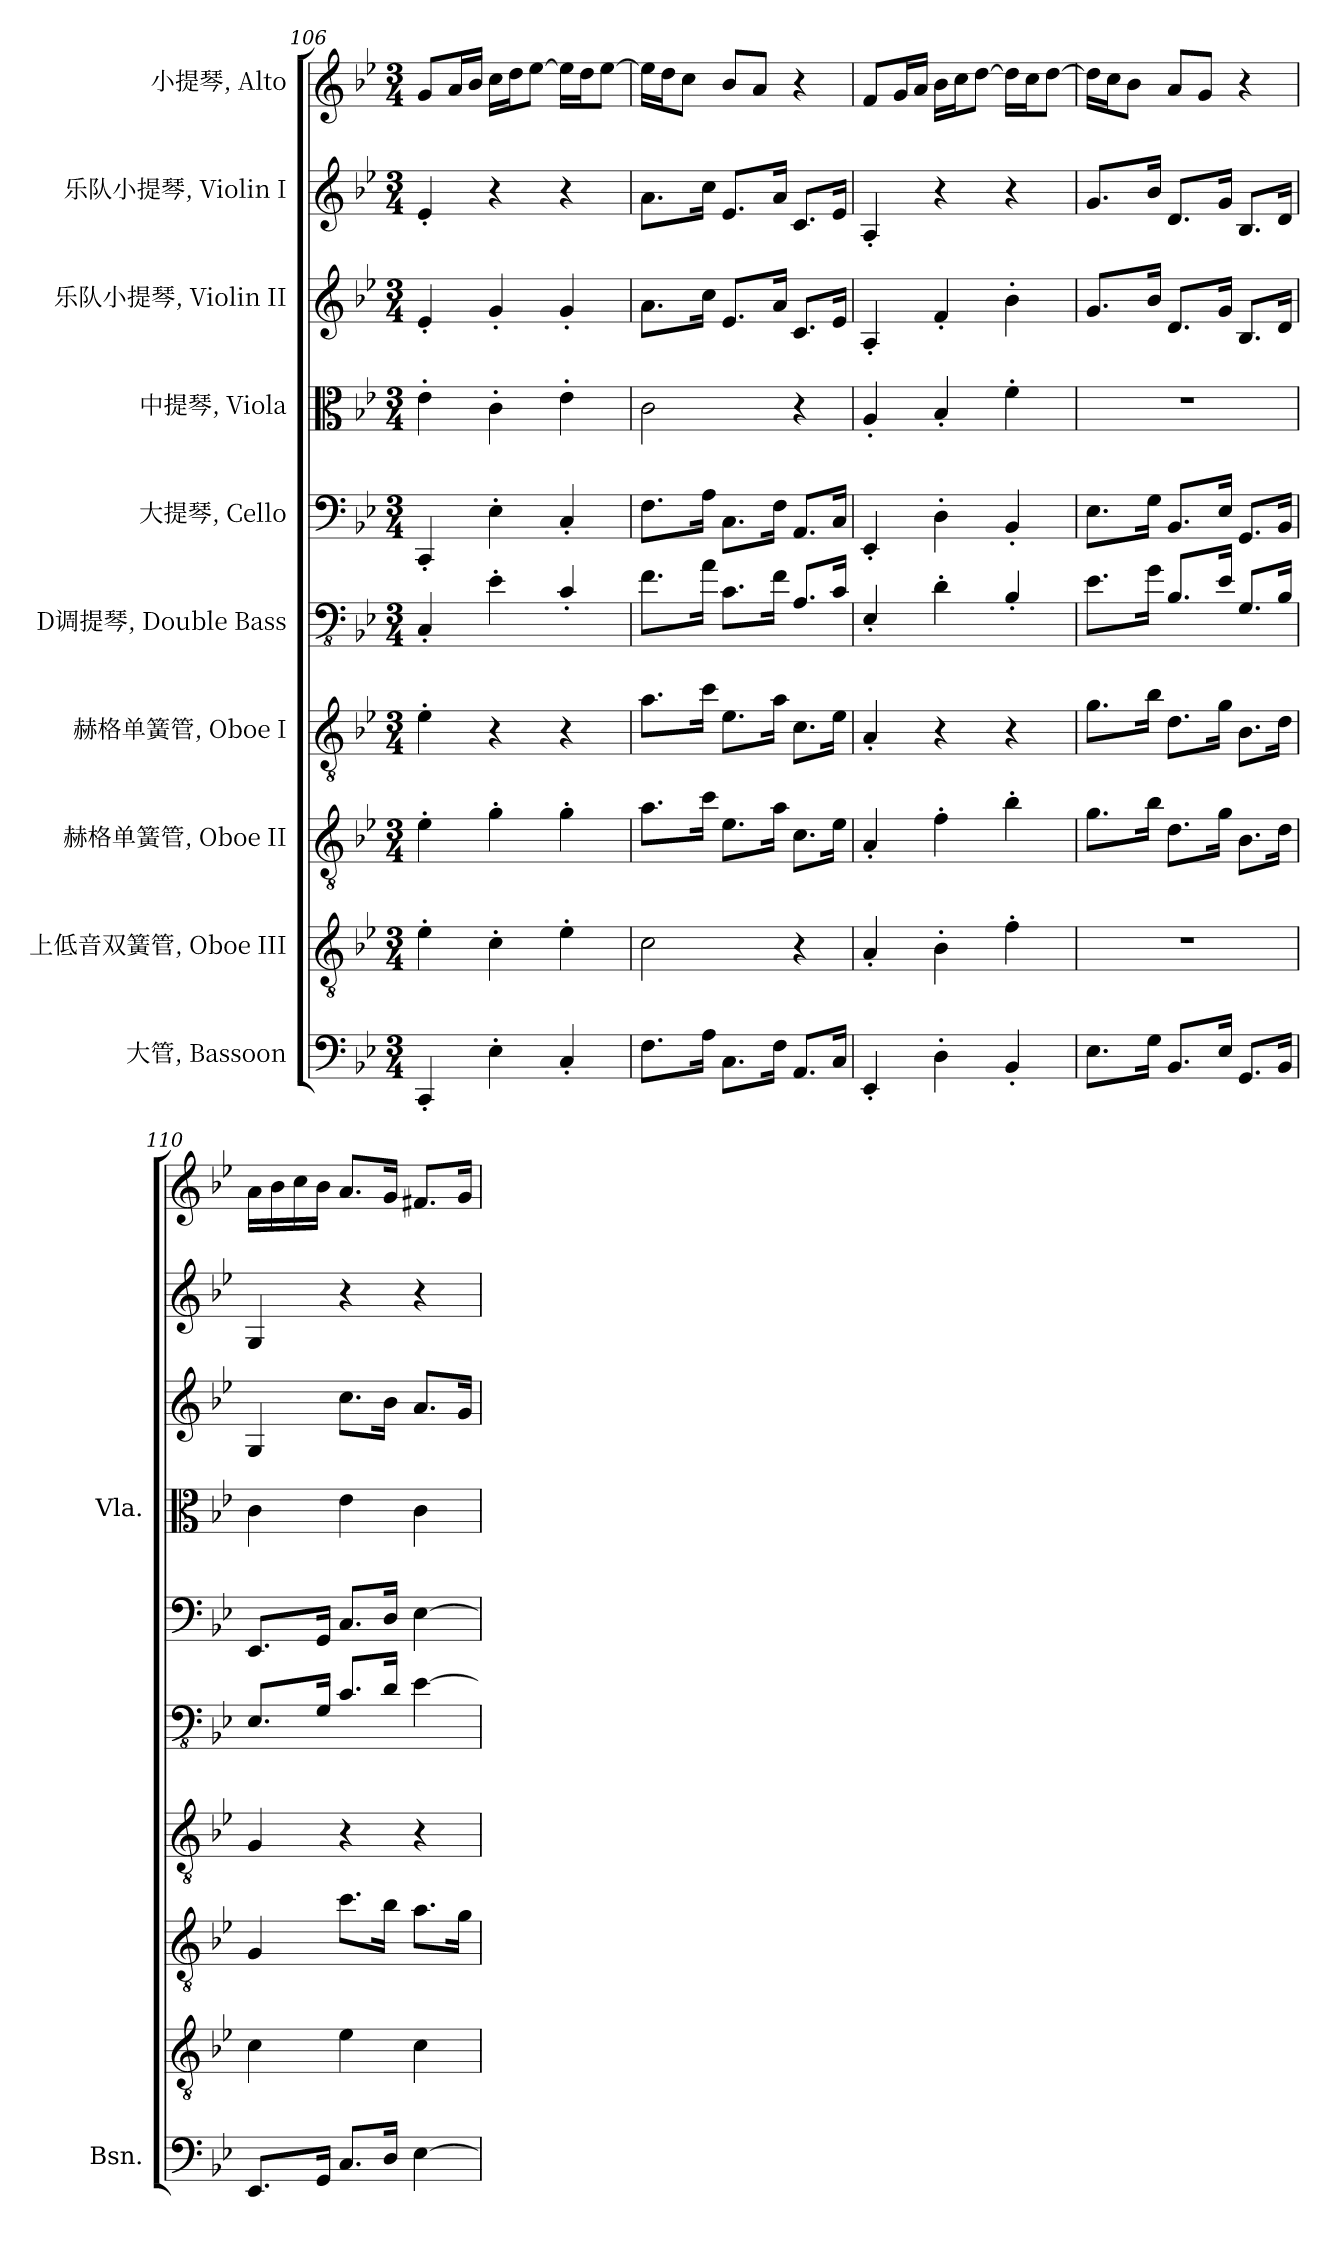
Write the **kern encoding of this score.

**kern	**kern	**kern	**kern	**kern	**kern	**kern	**kern	**kern	**kern
*part10	*part9	*part8	*part7	*part6	*part5	*part4	*part3	*part2	*part1
*staff10	*staff9	*staff8	*staff7	*staff6	*staff5	*staff4	*staff3	*staff2	*staff1
*I"大管, Bassoon	*I"上低音双簧管, Oboe III	*I"赫格单簧管, Oboe II	*I"赫格单簧管, Oboe I	*I"D调提琴, Double Bass	*I"大提琴, Cello	*I"中提琴, Viola	*I"乐队小提琴, Violin II	*I"乐队小提琴, Violin I	*I"小提琴, Alto
*I'Bsn.	*	*	*	*	*	*I'Vla.	*	*	*
*clefF4	*clefGv2	*clefGv2	*clefGv2	*clefFv4	*clefF4	*clefC3	*clefG2	*clefG2	*clefG2
*	*	*	*	*ITrd7c12	*	*	*	*	*
*k[b-e-]	*k[b-e-]	*k[b-e-]	*k[b-e-]	*k[b-e-]	*k[b-e-]	*k[b-e-]	*k[b-e-]	*k[b-e-]	*k[b-e-]
*M3/4	*M3/4	*M3/4	*M3/4	*M3/4	*M3/4	*M3/4	*M3/4	*M3/4	*M3/4
=106	=106	=106	=106	=106	=106	=106	=106	=106	=106
4CC'/	4e-'\	4e-'\	4e-'\	4CCC'/	4CC'/	4e-'\	4e-'/	4e-'/	8g/L
.	.	.	.	.	.	.	.	.	16a/L
.	.	.	.	.	.	.	.	.	16b-/JJ
4E-'\	4c'\	4g'\	4r	4EE-'\	4E-'\	4c'\	4g'/	4r	16cc\LL
.	.	.	.	.	.	.	.	.	16dd\J
.	.	.	.	.	.	.	.	.	[8ee-\J
4C'/	4e-'\	4g'\	4r	4CC'/	4C'/	4e-'\	4g'/	4r	16ee-\LL]
.	.	.	.	.	.	.	.	.	16dd\J
.	.	.	.	.	.	.	.	.	[8ee-\J
!!LO:PB:g=z
=107	=107	=107	=107	=107	=107	=107	=107	=107	=107
8.F\L	2c\	8.a\L	8.a\L	8.FF\L	8.F\L	2c\	8.a\L	8.a\L	16ee-\LL]
.	.	.	.	.	.	.	.	.	16dd\J
.	.	.	.	.	.	.	.	.	8cc\J
16A\Jk	.	16cc\Jk	16cc\Jk	16AA\Jk	16A\Jk	.	16cc\Jk	16cc\Jk	.
8.C\L	.	8.e-\L	8.e-\L	8.CC\L	8.C\L	.	8.e-/L	8.e-/L	8b-/L
.	.	.	.	.	.	.	.	.	8a/J
16F\Jk	.	16a\Jk	16a\Jk	16FF\Jk	16F\Jk	.	16a/Jk	16a/Jk	.
8.AA/L	4r	8.c\L	8.c\L	8.AAA/L	8.AA/L	4r	8.c/L	8.c/L	4r
16C/Jk	.	16e-\Jk	16e-\Jk	16CC/Jk	16C/Jk	.	16e-/Jk	16e-/Jk	.
=108	=108	=108	=108	=108	=108	=108	=108	=108	=108
4EE-'/	4A'/	4A'/	4A'/	4EEE-'/	4EE-'/	4A'/	4A'/	4A'/	8f/L
.	.	.	.	.	.	.	.	.	16g/L
.	.	.	.	.	.	.	.	.	16a/JJ
4D'\	4B-'\	4f'\	4r	4DD'\	4D'\	4B-'/	4f'/	4r	16b-\LL
.	.	.	.	.	.	.	.	.	16cc\J
.	.	.	.	.	.	.	.	.	[8dd\J
4BB-'/	4f'\	4b-'\	4r	4BBB-'/	4BB-'/	4f'\	4b-'\	4r	16dd\LL]
.	.	.	.	.	.	.	.	.	16cc\J
.	.	.	.	.	.	.	.	.	[8dd\J
=109	=109	=109	=109	=109	=109	=109	=109	=109	=109
8.E-\L	2.r	8.g\L	8.g\L	8.EE-\L	8.E-\L	2.r	8.g/L	8.g/L	16dd\LL]
.	.	.	.	.	.	.	.	.	16cc\J
.	.	.	.	.	.	.	.	.	8b-\J
16G\Jk	.	16b-\Jk	16b-\Jk	16GG\Jk	16G\Jk	.	16b-/Jk	16b-/Jk	.
8.BB-/L	.	8.d\L	8.d\L	8.BBB-/L	8.BB-/L	.	8.d/L	8.d/L	8a/L
.	.	.	.	.	.	.	.	.	8g/J
16E-/Jk	.	16g\Jk	16g\Jk	16EE-/Jk	16E-/Jk	.	16g/Jk	16g/Jk	.
8.GG/L	.	8.B-\L	8.B-\L	8.GGG/L	8.GG/L	.	8.B-/L	8.B-/L	4r
16BB-/Jk	.	16d\Jk	16d\Jk	16BBB-/Jk	16BB-/Jk	.	16d/Jk	16d/Jk	.
=110	=110	=110	=110	=110	=110	=110	=110	=110	=110
8.EE-/L	4c\	4G/	4G/	8.EEE-/L	8.EE-/L	4c\	4G/	4G/	16a\LL
.	.	.	.	.	.	.	.	.	16b-\
.	.	.	.	.	.	.	.	.	16cc\
16GG/Jk	.	.	.	16GGG/Jk	16GG/Jk	.	.	.	16b-\JJ
8.C/L	4e-\	8.cc\L	4r	8.CC/L	8.C/L	4e-\	8.cc\L	4r	8.a/L
16D/Jk	.	16b-\Jk	.	16DD/Jk	16D/Jk	.	16b-\Jk	.	16g/Jk
[4E-\	4c\	8.a\L	4r	[4EE-\	[4E-\	4c\	8.a/L	4r	8.f#X/L
.	.	16g\Jk	.	.	.	.	16g/Jk	.	16g/Jk
=	=	=	=	=	=	=	=	=	=
*-	*-	*-	*-	*-	*-	*-	*-	*-	*-
